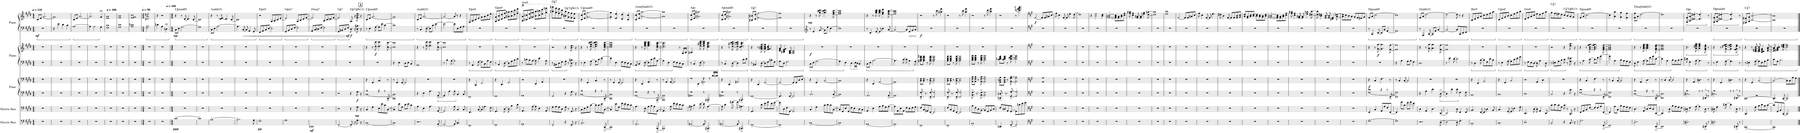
**kern	**dynam	**kern	**dynam	**kern	**kern	**dynam	**kern	**kern	**dynam	**kern	**kern	**dynam	**harte
*part5	*part5	*part4	*part4	*part3	*part3	*part3	*part2	*part2	*part2	*part1	*part1	*part1	*part1
*staff8	*staff8	*staff7	*staff7	*staff6	*staff5	*staff5/6	*staff4	*staff3	*staff3/4	*staff2	*staff1	*staff1/2	*
*I"Electric Bass	*	*I"Electric Bass	*	*I"Piano	*	*	*I"Piano	*	*	*I"Piano	*	*	*
*I'El. B.	*	*I'El. B.	*	*I'Pno.	*	*	*I'Pno.	*	*	*I'Pno.	*	*	*
*clefF4	*	*clefF4	*	*clefFv4	*clefF4	*	*clefF4	*clefG2	*	*clefF4	*clefG2	*	*
*Trd7c12	*	*Trd7c12	*	*	*	*	*	*	*	*	*	*	*
*k[f#c#g#d#]	*	*k[f#c#g#d#]	*	*k[f#c#g#d#]	*k[f#c#g#d#]	*	*k[f#c#g#d#]	*k[f#c#g#d#]	*	*k[f#c#g#d#]	*k[f#c#g#d#]	*	*
*M4/4	*	*M4/4	*	*M4/4	*M4/4	*	*M4/4	*M4/4	*	*M4/4	*M4/4	*	*
*MM110	*	*MM110	*	*MM110	*MM110	*	*MM110	*MM110	*	*MM110	*MM110	*	*
=1	=1	=1	=1	=1	=1	=1	=1	=1	=1	=1	=1	=1	=1
!	!	!	!	!	!	!	!	!	!	!	!	!LO:DY:b=2	!
1r	.	1r	.	1r	1r	.	1r	1r	.	1r	8c#/L	mf	.
.	.	.	.	.	.	.	.	.	.	.	8e/J	.	.
.	.	.	.	.	.	.	.	.	.	.	[2.g#/	.	.
=2	=2	=2	=2	=2	=2	=2	=2	=2	=2	=2	=2	=2	=2
1r	.	1r	.	1r	1r	.	1r	1r	.	4r	1g#]	.	.
.	.	.	.	.	.	.	.	.	.	4e\	.	.	.
.	.	.	.	.	.	.	.	.	.	4d#\	.	.	.
.	.	.	.	.	.	.	.	.	.	4c#\	.	.	.
=3	=3	=3	=3	=3	=3	=3	=3	=3	=3	=3	=3	=3	=3
1r	.	1r	.	1r	1r	.	1r	1r	.	[1A	8c#/L	.	.
.	.	.	.	.	.	.	.	.	.	.	8e/J	.	.
.	.	.	.	.	.	.	.	.	.	.	[2.a/	.	.
=4	=4	=4	=4	=4	=4	=4	=4	=4	=4	=4	=4	=4	=4
1r	.	1r	.	1r	1r	.	1r	1r	.	4A\]	2.a/]	.	.
.	.	.	.	.	.	.	.	.	.	2A\	.	.	.
.	.	.	.	.	.	.	.	.	.	4G#\	4g#;</	.	.
=5	=5	=5	=5	=5	=5	=5	=5	=5	=5	=5	=5	=5	=5
*	*	*	*	*	*	*	*	*	*	*	*MM100	*	*
1r	.	1r	.	1r	1r	.	1r	1r	.	1F# 1c#	1e 1a	.	.
=6	=6	=6	=6	=6	=6	=6	=6	=6	=6	=6	=6	=6	=6
1r	.	1r	.	1r	1r	.	1r	1r	.	1G# 1d#	1f# 1b	.	.
=7	=7	=7	=7	=7	=7	=7	=7	=7	=7	=7	=7	=7	=7
1r	.	1r	.	1r	1r	.	1r	1r	.	1A 1dn	1f# 1g# 1cc#	.	.
=8	=8	=8	=8	=8	=8	=8	=8	=8	=8	=8	=8	=8	=8
*M3/4	*	*M3/4	*	*M3/4	*M3/4	*	*M3/4	*M3/4	*	*M3/4	*M3/4	*	*
*	*	*	*	*	*	*	*	*	*	*	*MM90	*	*
2.r	.	2.r	.	2.r	2.r	.	2.r	2.r	.	2.F#\ 2.B\	2.dn/ 2.a/ 2.ddn/	.	.
=9	=9	=9	=9	=9	=9	=9	=9	=9	=9	=9	=9	=9	=9
2.r	.	2.r	.	2.r	2.r	.	2.r	2.r	.	4dn\	4r	.	.
.	.	.	.	.	.	.	.	.	.	4A\	2r	.	.
.	.	.	.	.	.	.	.	.	.	4Dn;<\	.	.	.
=10	=10	=10	=10	=10	=10	=10	=10	=10	=10	=10	=10	=10	=10
*M4/4	*	*M4/4	*	*M4/4	*M4/4	*	*M4/4	*M4/4	*	*M4/4	*M4/4	*	*
*	*	*	*	*	*	*	*	*	*	*	*MM160	*	*
!	!LO:DY:b	!	!	!	!	!	!	!	!	!	!	!LO:DY:b=2	!LO:H:kt=m
[1c#~	ppp	1r	.	1r	1r	.	1r	1r	.	8C#\L	4r	mp	C#:min(9)
.	.	.	.	.	.	.	.	.	.	8E\J	.	.	.
.	.	.	.	.	.	.	.	.	.	[2.G#\	8r	.	.
.	.	.	.	.	.	.	.	.	.	.	[8d#/	.	.
.	.	.	.	.	.	.	.	.	.	.	4.d#/]	.	.
.	.	.	.	.	.	.	.	.	.	.	[8c#/	.	.
=11	=11	=11	=11	=11	=11	=11	=11	=11	=11	=11	=11	=11	=11
1c#~]	.	1r	.	1r	1r	.	1r	1r	.	1G#]	1c#]	.	.
=12	=12	=12	=12	=12	=12	=12	=12	=12	=12	=12	=12	=12	=12
[1A~	.	1r	.	1r	1r	.	1r	1r	.	8C#\L	4r	.	A:maj(b5)
.	.	.	.	.	.	.	.	.	.	8E\J	.	.	.
.	.	.	.	.	.	.	.	.	.	[2.A\	8r	.	.
.	.	.	.	.	.	.	.	.	.	.	[8d#/ 8e/	.	.
.	.	.	.	.	.	.	.	.	.	.	4.d#/]	.	.
.	.	.	.	.	.	.	.	.	.	.	[8c#/	.	.
=13	=13	=13	=13	=13	=13	=13	=13	=13	=13	=13	=13	=13	=13
2..A~\]	.	1r	.	1r	1r	.	1r	1r	.	4.A\]	1c#]	.	.
.	.	.	.	.	.	.	.	.	.	[8C#/	.	.	.
.	.	.	.	.	.	.	.	.	.	8C#/]	.	.	.
.	.	.	.	.	.	.	.	.	.	4AA/	.	.	.
8G#~\	.	.	.	.	.	.	.	.	.	8GG#/	.	.	.
=14	=14	=14	=14	=14	=14	=14	=14	=14	=14	=14	=14	=14	=14
!	!LO:DY:b	!	!	!	!	!	!	!	!	!	!	!	!LO:H:kt=m9
1F#~	pp	1r	.	1r	1r	.	1r	1r	.	8FF#/L	2r	.	F#:min9
.	.	.	.	.	.	.	.	.	.	8AA/	.	.	.
.	.	.	.	.	.	.	.	.	.	8C#/	.	.	.
.	.	.	.	.	.	.	.	.	.	[8E/J	.	.	.
.	.	.	.	.	.	.	.	.	.	2E\]	8G#/L	.	.
.	.	.	.	.	.	.	.	.	.	.	8A/	.	.
.	.	.	.	.	.	.	.	.	.	.	8c#/	.	.
.	.	.	.	.	.	.	.	.	.	.	[8e/J	.	.
=15	=15	=15	=15	=15	=15	=15	=15	=15	=15	=15	=15	=15	=15
!	!	!	!	!	!	!	!	!	!	!	!	!	!LO:H:kt=m7
1G#~	.	1r	.	1r	1r	.	1r	1r	.	8GG#/L	2e/]	.	G#:min7
.	.	.	.	.	.	.	.	.	.	8BB/	.	.	.
.	.	.	.	.	.	.	.	.	.	8D#/	.	.	.
.	.	.	.	.	.	.	.	.	.	[8F#/J	.	.	.
.	.	.	.	.	.	.	.	.	.	2F#\]	8G#/L	.	.
.	.	.	.	.	.	.	.	.	.	.	8B/	.	.
.	.	.	.	.	.	.	.	.	.	.	8d#/	.	.
.	.	.	.	.	.	.	.	.	.	.	[8f#/J	.	.
=16	=16	=16	=16	=16	=16	=16	=16	=16	=16	=16	=16	=16	=16
!	!LO:DY:b	!	!	!	!	!	!	!	!	!	!	!	!LO:H:kt=maj7
1DDn~	mf	1r	.	1r	1r	.	1r	1r	.	8AA/L	2f#/]	.	D:maj7
.	.	.	.	.	.	.	.	.	.	8C#/	.	.	.
.	.	.	.	.	.	.	.	.	.	8Dn/	.	.	.
.	.	.	.	.	.	.	.	.	.	[8F#/J	.	.	.
.	.	.	.	.	.	.	.	.	.	2F#\]	8A/L	.	.
.	.	.	.	.	.	.	.	.	.	.	8c#/	.	.
.	.	.	.	.	.	.	.	.	.	.	8dn/	.	.
.	.	.	.	.	.	.	.	.	.	.	[8f#/J	.	.
=17	=17	=17	=17	=17	=17	=17	=17	=17	=17	=17	=17	=17	=17
!	!	!	!	!	!	!	!	!	!	!	!	!	!LO:H:kt=7
[2GG#~/	.	2r	.	2r	1r	.	1r	1r	.	8GG#/L	2f#/]	.	G#:7
.	.	.	.	.	.	.	.	.	.	8BB#X/	.	.	.
.	.	.	.	.	.	.	.	.	.	8D#/	.	.	.
!	!	!	!	!	!	!	!	!	!	!	!	!LO:DY:b=2	!
.	.	.	.	.	.	.	.	.	.	8F#/J	.	mf	.
!	!	!	!	!	!	!	!	!	!	!	!	!LO:DY:b=2	!LO:H:kt=7
8.GG#~/]	.	4r	.	4r	.	.	.	.	.	8.D#\	8.G#/	f	G#:7(#9,b13)
16r	.	.	.	.	.	.	.	.	.	16r	16r	.	.
!	!	!	!LO:DY:b	!	!	!LO:DY:b=2	!	!	!	!	!	!	!
8.G#~\	.	8.G#\	mp	8.GG#\	.	f	.	.	.	8.D#\ 8.B#X\	8.f#\ 8.b\ 8.ee\	.	.
16r	.	16r	.	16r	.	.	.	.	.	16r	16r	.	.
!!LO:REH:place=s1:a:B:cj:fs=14:t=A
=18	=18	=18	=18	=18	=18	=18	=18	=18	=18	=18	=18	=18	=18
*	*	*	*	*^	*	*	*	*	*	*	*	*	*
!	!	!	!	!	!	!	!	!	!	!	!	!	!	!LO:H:kt=m
[1C#~	.	4C#/	.	2r	[1CC#	4r	.	1r	4r	.	8r	8c#/L	.	C#:min(9)
.	.	.	.	.	.	.	.	.	.	.	4E\	8e/J	.	.
.	.	4G#\	.	.	.	4GG#/	.	.	8r	.	.	[2.g#/	.	.
!	!	!	!	!	!	!	!	!	!	!LO:DY:b	!	!	!	!
.	.	.	.	.	.	.	.	.	[8dd#\ [8ddd#\	f	[8G#\	.	.	.
.	.	8E\L	.	4r	.	4.C#/	.	.	4.dd#\] 4.ddd#\]	.	8G#\L]	.	.	.
.	.	8e\	.	.	.	.	.	.	.	.	8e\J	.	.	.
.	.	8c#\	.	8r	.	.	.	.	.	.	[4c#\	.	.	.
.	.	[8C#\J	.	[8CCC#^</	.	8r	.	.	[8cc#\ [8ccc#\	.	.	.	.	.
=19	=19	=19	=19	=19	=19	=19	=19	=19	=19	=19	=19	=19	=19	=19
1C#~]	.	4C#/]	.	1CCC#]	1CC#]	8r	.	4r	1cc#] 1ccc#]	.	1c#]	1g#]	.	.
.	.	.	.	.	.	4GG#/	.	.	.	.	.	.	.	.
.	.	8e\L	.	.	.	.	.	4E\	.	.	.	.	.	.
.	.	8G#\J	.	.	.	[8GG#/	.	.	.	.	.	.	.	.
.	.	8d#\L	.	.	.	2GG#/]	.	8D#\L	.	.	.	.	.	.
.	.	8e\J	.	.	.	.	.	8E\J	.	.	.	.	.	.
.	.	4c#\	.	.	.	.	.	4C#/	.	.	.	.	.	.
*	*	*	*	*v	*v	*	*	*	*	*	*	*	*	*
=20	=20	=20	=20	=20	=20	=20	=20	=20	=20	=20	=20	=20	=20
2..r	.	4A\	.	4r	1r	.	1AA	4r	.	8r	8c#/L	.	A:maj(b5)
.	.	.	.	.	.	.	.	.	.	4C#/	8e/J	.	.
.	.	4E\	.	4EE\	.	.	.	8r	.	.	[2.a/	.	.
.	.	.	.	.	.	.	.	[8ee\ [8ddd#\	.	[8E\	.	.	.
.	.	4.A\	.	4.AA\	.	.	.	4.ee\] 4.ddd#\]	.	8E\L]	.	.	.
.	.	.	.	.	.	.	.	.	.	8c#\J	.	.	.
.	.	.	.	.	.	.	.	.	.	[4e\	.	.	.
[8AA~/	.	[8AA/	.	[8AAA^/	.	.	.	[8cc#\ [8ccc#\	.	.	.	.	.
=21	=21	=21	=21	=21	=21	=21	=21	=21	=21	=21	=21	=21	=21
2AA~/_	.	2AA/]	.	4AAA/]	1r	.	8r	1cc#] 1ccc#]	.	2e\_	2a/_	.	.
.	.	.	.	.	.	.	4B\	.	.	.	.	.	.
.	.	.	.	4AA\	.	.	.	.	.	.	.	.	.
.	.	.	.	.	.	.	[8A\	.	.	.	.	.	.
8AA~/]	.	8A\	.	8AA\	.	.	2A\]	.	.	8e\L]	8a/]	.	.
4.C#~/	.	4C#/	.	4CC#/	.	.	.	.	.	8E\	8r	.	.
.	.	.	.	.	.	.	.	.	.	8G#\	4r	.	.
.	.	8C#/	.	8CC#/	.	.	.	.	.	8A\J	.	.	.
=22	=22	=22	=22	=22	=22	=22	=22	=22	=22	=22	=22	=22	=22
!	!	!	!	!	!	!	!	!	!	!	!	!	!LO:H:kt=m9
1FF#~	.	4.FF#/	.	1FFF#	4r	.	8r	1r	.	1r	8F#/L	.	F#:min9
.	.	.	.	.	.	.	4AA/	.	.	.	8A/	.	.
.	.	.	.	.	4CC#/	.	.	.	.	.	8c#/	.	.
.	.	[8C#/	.	.	.	.	[8F#\	.	.	.	8e/J	.	.
.	.	8C#/]	.	.	2FF#/	.	8F#\L]	.	.	.	8g#\L	.	.
.	.	4A\	.	.	.	.	8C#\	.	.	.	8a\	.	.
.	.	.	.	.	.	.	8A\	.	.	.	8cc#\	.	.
.	.	8F#\	.	.	.	.	8F#\J	.	.	.	8ee\J	.	.
=23	=23	=23	=23	=23	=23	=23	=23	=23	=23	=23	=23	=23	=23
!	!	!	!	!	!	!	!	!	!	!	!	!	!LO:H:kt=m9
1GG#~	.	4.GG#/	.	1GGG#	4r	.	8r	1r	.	1r	8G#/ 8g#/L	.	G#:min9
.	.	.	.	.	.	.	4BB/	.	.	.	8B/ 8b/	.	.
.	.	.	.	.	4DD#/	.	.	.	.	.	8d#/ 8dd#/	.	.
.	.	[8D#\	.	.	.	.	[8D#\	.	.	.	8f#/ 8ff#/J	.	.
.	.	8D#\]	.	.	2GG#/	.	8D#\L]	.	.	.	8a#X\ 8aa#X\L	.	.
.	.	4B\	.	.	.	.	8G#\	.	.	.	8b\ 8bb\	.	.
.	.	.	.	.	.	.	8B\	.	.	.	8dd#\ 8ddd#\	.	.
.	.	8d#\	.	.	.	.	8d#\J	.	.	.	8ff#\ 8fff#\J	.	.
=24	=24	=24	=24	=24	=24	=24	=24	=24	=24	=24	=24	=24	=24
*	*	*	*	*	*	*	*	*	*	*	*8va	*	*
!	!	!	!	!	!	!	!	!	!	!	!	!	!LO:H:kt=m9
1AA~	.	4.AA/	.	1AAA	2r	.	8r	1r	.	1r	8a/ 8aa/L	.	A:min9
.	.	.	.	.	.	.	8cn\L	.	.	.	8ccn/ 8cccn/	.	.
.	.	.	.	.	.	.	8B\	.	.	.	8ee/ 8eee/	.	.
.	.	[8A\	.	.	.	.	[8A\J	.	.	.	8ggn/ 8gggn/J	.	.
.	.	8A\]	.	.	4EE/	.	8A\]	.	.	.	8bb\ 8bbb\L	.	.
.	.	4E\	.	.	.	.	4e\	.	.	.	8ccc\ 8ccccn\	.	.
.	.	.	.	.	4AA/	.	.	.	.	.	8eee\ 8eeee\	.	.
.	.	8AA/	.	.	.	.	8A\	.	.	.	8ggg\ 8ggggn\J	.	.
=25	=25	=25	=25	=25	=25	=25	=25	=25	=25	=25	=25	=25	=25
!	!	!	!	!	!	!	!	!	!	!	!	!	!LO:H:kt=7
2GG#~/	.	8G#\L	.	2GGG#/	1r	.	8r	2r	.	1r	8bbb#X\ 8bbbb#X\L	.	G#:7
*	*	*	*	*	*	*	*	*	*	*	*X8va	*	*
.	.	8A\	.	.	.	.	8BB#X\L	.	.	.	8gg#\ 8ggg#\	.	.
.	.	8G#\	.	.	.	.	8D#\	.	.	.	8ff#\ 8fff#\	.	.
.	.	8D#\J	.	.	.	.	8F#\J	.	.	.	8dd#\ 8ddd#\J	.	.
!	!	!	!	!	!	!	!	!	!	!	!	!	!LO:H:kt=7
4r	.	8G#\	.	4r	.	.	8G#\	4r	.	.	8b#X\ 8bb#\L	.	G#:7(#9,b13)
.	.	8r	.	.	.	.	8r	.	.	.	8g#\ 8gg#\	.	.
8.GG#~/	.	8.GG#/	.	8.GG#\	.	.	8.D#\ 8.B#X\	8.b\ 8.ee\	.	.	8f#\ 8ff#\	.	.
.	.	.	.	.	.	.	.	.	.	.	8e\ 8ee\J	.	.
16r	.	16r	.	16r	.	.	16r	16r	.	.	.	.	.
=26	=26	=26	=26	=26	=26	=26	=26	=26	=26	=26	=26	=26	=26
*	*	*	*	*^	*	*	*	*	*	*	*	*	*
!	!	!	!	!	!	!	!	!	!	!	!	!	!	!LO:H:kt=m
2..C#~/	.	8C#\L	.	2r	[1CC#	4r	.	8r	4r	.	1r	8c#/ 8cc#/L	.	C#:min(9)
.	.	8E\	.	.	.	.	.	4E\	.	.	.	8e/ 8ee/J	.	.
.	.	8G#\	.	.	.	4GG#/	.	.	8r	.	.	[2.g#\ [2.gg#\	.	.
.	.	[8c#\J	.	.	.	.	.	[8G#\	[8dd#\ [8gg#\ [8ccc#\ [8ddd#\	.	.	.	.	.
.	.	8c#\L]	.	4r	.	4.C#/	.	8G#\L]	4.dd#\] 4.gg#\] 4.ccc#\] 4.ddd#\]	.	.	.	.	.
.	.	8c#\	.	.	.	.	.	8c#\J	.	.	.	.	.	.
.	.	8e\	.	8r	.	.	.	[4e\	.	.	.	.	.	.
[8CC#~^/	.	[8C#\J	.	[8CCC#^</	.	8r	.	.	[8cc#\ [8ee\ [8gg#\ [8ccc#\	.	.	.	.	.
=27	=27	=27	=27	=27	=27	=27	=27	=27	=27	=27	=27	=27	=27	=27
1CC#~]	.	4C#/]	.	1CCC#]	1CC#]	8r	.	4e\]	1cc#] 1ee] 1gg#] 1ccc#]	.	1r	4g#\] 4gg#\]	.	.
.	.	.	.	.	.	4GG#/	.	.	.	.	.	.	.	.
.	.	8e\L	.	.	.	.	.	4E\	.	.	.	4e/ 4ee/	.	.
.	.	8G#\J	.	.	.	[8GG#/	.	.	.	.	.	.	.	.
.	.	8f#\L	.	.	.	2GG#/]	.	8F#\L	.	.	.	4d#/ 4dd#/	.	.
.	.	8e\	.	.	.	.	.	8E\	.	.	.	.	.	.
.	.	8d#\	.	.	.	.	.	8D#\	.	.	.	4c#/ 4cc#/	.	.
.	.	8c#\J	.	.	.	.	.	8C#\J	.	.	.	.	.	.
=28	=28	=28	=28	=28	=28	=28	=28	=28	=28	=28	=28	=28	=28	=28
!	!	!	!	!	!	!	!	!	!	!	!	!	!	!LO:H:kt=maj9
2..AA~/	.	4.A\	.	2r	[1AAA	4r	.	8AA/	4r	.	1r	8c#/ 8cc#/L	.	A:maj9(b5)
.	.	.	.	.	.	.	.	4C#/	.	.	.	8e/ 8ee/J	.	.
.	.	.	.	.	.	4EE/	.	.	8r	.	.	[2.a\ [2.aa\	.	.
.	.	8E\	.	.	.	.	.	[8E\	[8ee\ [8gg#\ [8bb\ [8ddd#\	.	.	.	.	.
.	.	8A\L	.	4r	.	4.AA/	.	8E\L]	4.ee\] 4.gg#\] 4.bb\] 4.ddd#\]	.	.	.	.	.
.	.	8B\	.	.	.	.	.	8c#\	.	.	.	.	.	.
.	.	8A\	.	8r	.	.	.	8e\	.	.	.	.	.	.
[8AAA~^/	.	[8AA\J	.	[8AAAA^</	.	8r	.	[8A\J	[8cc#\ [8ee\ [8aa\ [8ccc#\	.	.	.	.	.
=29	=29	=29	=29	=29	=29	=29	=29	=29	=29	=29	=29	=29	=29	=29
1AAA~]	.	4.AA/]	.	1AAAA]	1AAA]	8r	.	4A\]	2.cc#\] 2.ee\] 2.aa\] 2.ccc#\]	.	1r	1a] 1aa]	.	.
.	.	.	.	.	.	4AA/	.	.	.	.	.	.	.	.
.	.	.	.	.	.	.	.	4E\	.	.	.	.	.	.
.	.	8A\	.	.	.	[8AA/	.	.	.	.	.	.	.	.
.	.	8f#\L	.	.	.	2AA/]	.	8F#\L	.	.	.	.	.	.
.	.	8e\	.	.	.	.	.	8E\	.	.	.	.	.	.
.	.	8d#\	.	.	.	.	.	8D#\	8r	.	.	.	.	.
.	.	8c#\J	.	.	.	.	.	8C#\J	16G#/LL	.	.	.	.	.
.	.	.	.	.	.	.	.	.	16A/JJ	.	.	.	.	.
=30	=30	=30	=30	=30	=30	=30	=30	=30	=30	=30	=30	=30	=30	=30
*	*	*	*	*	*	*^	*	*	*	*	*	*	*	*
[2AA#X~/	.	8A#X\	.	2r	1AAA#X	2r	4ryy	.	8r	4.A#X/	.	1r	8c#/ 8cc#/L	.	A#:dim
.	.	4c#\	.	.	.	.	.	.	4C#/	.	.	.	8e/ 8ee/J	.	.
.	.	.	.	.	.	.	4EE\	.	.	.	.	.	2.a#X\ 2.aa#X\	.	.
.	.	[8e\	.	.	.	.	.	.	[8E\	[8ee\ [8aa#X\ [8ccc#\ [8eee\	.	.	.	.	.
8AA#~/]	.	8e\]	.	8r	.	4r	2AA#X\	.	2E\]	8ee\] 8aa#\] 8ccc#\] 8eee\]	.	.	.	.	.
4.AAA#X~^/	.	[4.A#\	.	4.AAAA#X^</	.	.	.	.	.	4.cc#\ 4.ee\ 4.aa#\ 4.ccc#\	.	.	.	.	.
.	.	.	.	.	.	8r	.	.	.	.	.	.	.	.	.
.	.	.	.	.	.	16d#/LL	.	.	.	.	.	.	.	.	.
.	.	.	.	.	.	16dn/JJ	.	.	.	.	.	.	.	.	.
*	*	*	*	*	*	*v	*v	*	*	*	*	*	*	*	*
=31	=31	=31	=31	=31	=31	=31	=31	=31	=31	=31	=31	=31	=31	=31
!	!	!	!	!	!	!	!	!	!	!	!	!	!	!LO:H:kt=m
[2AA#X~/	.	8A#\]	.	2r	1AAA#X	4r	.	8r	4r	.	1r	8c#/ 8cc#/L	.	A#:min(4)
.	.	4d#\	.	.	.	.	.	4C#/	.	.	.	8d#/ 8dd#/J	.	.
.	.	.	.	.	.	4DD#/	.	.	8r	.	.	2.a#X\ 2.aa#X\	.	.
.	.	[8a#X\	.	.	.	.	.	[8D#\	[8dd#\ [8aa#X\ [8ccc#\ [8ddd#\	.	.	.	.	.
8AA#~/]	.	8a#\]	.	8r	.	2AA#X/	.	4D#\]	8dd#\] 8aa#\] 8ccc#\] 8ddd#\]	.	.	.	.	.
4.AAA#X~^/	.	4.A#X\	.	4.AAAA#X^</	.	.	.	.	4.cc#\ 4.dd#\ 4.aa#\ 4.ccc#\	.	.	.	.	.
.	.	.	.	.	.	.	.	8c#\L	.	.	.	.	.	.
.	.	.	.	.	.	.	.	8d#\J	.	.	.	.	.	.
*	*	*	*	*v	*v	*	*	*	*	*	*	*	*	*
=32	=32	=32	=32	=32	=32	=32	=32	=32	=32	=32	=32	=32	=32
!	!	!	!	!	!	!	!	!	!	!	!	!	!LO:H:kt=7
[1GG#~	.	4.GG#/	.	[1GGG#	4r	.	8r	4r	.	1r	8B#X/ 8b#X/L	.	G#:7
.	.	.	.	.	.	.	4BB#X/	.	.	.	8d#/ 8dd#/J	.	.
.	.	.	.	.	4DD#/	.	.	8r	.	.	[2.f#\ [2.ff#\	.	.
.	.	8d#\	.	.	.	.	[8D#\	[8g#\ [8b#X\ [8dd#\ [8gg#\	.	.	.	.	.
.	.	8f#\L	.	.	[2GG#/	.	8D#\L]	8g#\] 8b#\] 8dd#\] 8gg#\]	.	.	.	.	.
.	.	8a\	.	.	.	.	8F#\	4.f#/ 4.g#/ 4.b#/ 4.dd#/	.	.	.	.	.
.	.	8f#\	.	.	.	.	8B#X\	.	.	.	.	.	.
.	.	[8g#\J	.	.	.	.	8F#\J	.	.	.	.	.	.
=33	=33	=33	=33	=33	=33	=33	=33	=33	=33	=33	=33	=33	=33
1GG#~]	.	8g#\L]	.	4.GGG#/]	2GG#/_	.	8G#\L	8d#/ 8f#/ 8a/	.	1r	1f#] 1ff#]	.	.
.	.	8D#\	.	.	.	.	8D#\J	4B#X/ 4d#/ 4f#/ 4g#/	.	.	.	.	.
.	.	8F#\	.	.	.	.	2.F#\	.	.	.	.	.	.
.	.	[8GG#\J	.	[8GGG#/	.	.	.	[8G#/ [8B#/ [8d#/	.	.	.	.	.
.	.	2GG#/]	.	2GGG#/]	8GG#/L]	.	.	2G#/] 2B#/] 2d#/]	.	.	.	.	.
.	.	.	.	.	8GG#/	.	.	.	.	.	.	.	.
.	.	.	.	.	8D#/	.	.	.	.	.	.	.	.
.	.	.	.	.	8E/J	.	.	.	.	.	.	.	.
=34	=34	=34	=34	=34	=34	=34	=34	=34	=34	=34	=34	=34	=34
*	*	*	*	*	*	*	*	*	*	*clefG2	*	*	*
!	!	!	!	!	!	!	!	!	!LO:DY:b	!	!	!LO:DY:b	!
[1C#~	.	4C#/	.	2..CC#/	4r	.	8C#\L	1r	f	8r	4r	mp	.
.	.	.	.	.	.	.	8E\J	.	.	4e/	.	.	.
.	.	4G#\	.	.	4GG#/	.	[2.G#\	.	.	.	8r	.	.
.	.	.	.	.	.	.	.	.	.	[8g#/	[8gg#\ [8ccc#\ [8ddd#\	.	.
.	.	8c#\L	.	.	[2C#/	.	.	.	.	8g#\L]	4.gg#\] 4.ccc#\] 4.ddd#\]	.	.
.	.	8d#\	.	.	.	.	.	.	.	8ee\J	.	.	.
.	.	8c#\	.	.	.	.	.	.	.	[4cc#\	.	.	.
.	.	[8C#\J	.	[8CC#^/	.	.	.	.	.	.	[8ee\ [8gg#\ [8ccc#\	.	.
=35	=35	=35	=35	=35	=35	=35	=35	=35	=35	=35	=35	=35	=35
1C#~]	.	8C#/L]	.	1CC#]	1C#]	.	4G#\]	1r	.	1cc#]	1ee] 1gg#] 1ccc#]	.	.
.	.	8GG#/	.	.	.	.	.	.	.	.	.	.	.
.	.	8E/	.	.	.	.	4E\	.	.	.	.	.	.
.	.	8GG#/J	.	.	.	.	.	.	.	.	.	.	.
.	.	8F#\L	.	.	.	.	6D#\	.	.	.	.	.	.
.	.	8E\	.	.	.	.	.	.	.	.	.	.	.
.	.	.	.	.	.	.	24E\LL	.	.	.	.	.	.
.	.	.	.	.	.	.	24D#\JJ	.	.	.	.	.	.
.	.	8D#\	.	.	.	.	4C#/	.	.	.	.	.	.
.	.	8C#\J	.	.	.	.	.	.	.	.	.	.	.
=36	=36	=36	=36	=36	=36	=36	=36	=36	=36	=36	=36	=36	=36
[1AA~	.	4AA/	.	2..AAA/	4r	.	8C#\L	1r	.	8r	4r	.	.
.	.	.	.	.	.	.	8E\J	.	.	4c#/	.	.	.
.	.	4E\	.	.	4EE/	.	[2.A\	.	.	.	8r	.	.
.	.	.	.	.	.	.	.	.	.	[8e/	[8gg#\ [8bb\ [8ddd#\	.	.
.	.	8A\L	.	.	[2AA/	.	.	.	.	8e/]	8gg#\] 8bb\] 8ddd#\]	.	.
.	.	8B\	.	.	.	.	.	.	.	4cc#\	4ee\ 4gg#\ 4eee\	.	.
.	.	8G#\	.	.	.	.	.	.	.	.	.	.	.
.	.	[8A\J	.	[8AAA^/	.	.	.	.	.	[8a/	[8ee\ [8aa\ [8ccc#\	.	.
=37	=37	=37	=37	=37	=37	=37	=37	=37	=37	=37	=37	=37	=37
1AA~]	.	8A\L]	.	1AAA]	1AA]	.	4.A\]	1r	.	2a/_	1ee] 1aa] 1ccc#]	.	.
.	.	8AA\	.	.	.	.	.	.	.	.	.	.	.
.	.	8E\	.	.	.	.	.	.	.	.	.	.	.
.	.	8AA\J	.	.	.	.	[8c#\	.	.	.	.	.	.
.	.	8F#\L	.	.	.	.	8c#\]	.	.	8a/L]	.	.	.
.	.	8E\	.	.	.	.	4A\	.	.	8e/	.	.	.
.	.	8F#\	.	.	.	.	.	.	.	8g#/	.	.	.
.	.	8G#\J	.	.	.	.	8G#\	.	.	8a/J	.	.	.
=38	=38	=38	=38	=38	=38	=38	=38	=38	=38	=38	=38	=38	=38
!	!	!	!	!	!	!	!	!	!	!	!	!LO:DY:b=2	!
1FF#~	.	8F#/L	.	8.FFF#/^ 8.FF#/^	8C#\ 8F#\L	.	8A#X\ 8c#\ 8f#\ 8a#X\L	1r	.	1r	2r	f	.
.	.	8C#/	.	.	8C#\ 8F#\J	.	8A#\ 8c#\ 8f#\ 8a#\J	.	.	.	.	.	.
.	.	.	.	8.r	.	.	.	.	.	.	.	.	.
.	.	8AA#X/	.	.	8r	.	8r	.	.	.	.	.	.
.	.	[8FF#/J	.	[8FFF#/^ [8FF#/^	[8C#\ [8F#\	.	[8A#\ [8c#\ [8f#\ [8a#\	.	.	.	.	.	.
.	.	2FF#/]	.	2FFF#/] 2FF#/]	2C#\] 2F#\]	.	2A#\] 2c#\] 2f#\] 2a#\]	.	.	.	8r	.	.
.	.	.	.	.	.	.	.	.	.	.	8ccc#\	.	.
.	.	.	.	.	.	.	.	.	.	.	4aa#X\ 4fff#\	.	.
=39	=39	=39	=39	=39	=39	=39	=39	=39	=39	=39	=39	=39	=39
1FF#~	.	8F#/L	.	8.FFF#/^ 8.FF#/^	8C#\ 8F#\L	.	8A\ 8c#\ 8e\ 8a\L	1r	.	1r	2r	.	.
.	.	8C#/	.	.	8C#\ 8F#\J	.	8A\ 8c#\ 8e\ 8a\J	.	.	.	.	.	.
.	.	.	.	8.r	.	.	.	.	.	.	.	.	.
.	.	8AA/	.	.	8r	.	8r	.	.	.	.	.	.
.	.	[8FF#/J	.	[8FFF#/^ [8FF#/^	[8C#\ [8F#\	.	[8A\ [8c#\ [8e\ [8a\	.	.	.	.	.	.
.	.	2FF#/]	.	2FFF#/] 2FF#/]	2C#\] 2F#\]	.	2A\] 2c#\] 2e\] 2a\]	.	.	.	8r	.	.
.	.	.	.	.	.	.	.	.	.	.	8ccc#\	.	.
.	.	.	.	.	.	.	.	.	.	.	4aa\ 4fff#\	.	.
=40	=40	=40	=40	=40	=40	=40	=40	=40	=40	=40	=40	=40	=40
1BB~	.	8B\L	.	8.BBB\^ 8.FF#\^	8BB\ 8F#\ 8B\L	.	8B\ 8d#\ 8f#\ 8b\L	1r	.	1r	2r	.	.
.	.	8F#\	.	.	8BB\ 8F#\ 8B\J	.	8B\ 8d#\ 8f#\ 8b\J	.	.	.	.	.	.
.	.	.	.	8.r	.	.	.	.	.	.	.	.	.
.	.	8D#\	.	.	8r	.	8r	.	.	.	.	.	.
.	.	[8BB\J	.	[8BBB\^ [8FF#\^	[8BB\ [8F#\ [8B\	.	[8B\ [8d#\ [8f#\ [8b\	.	.	.	.	.	.
.	.	8BB/L]	.	2BBB\] 2FF#\]	2BB\] 2F#\] 2B\]	.	2B\] 2d#\] 2f#\] 2b\]	.	.	.	8r	.	.
.	.	8GG#/	.	.	.	.	.	.	.	.	8ddd#\	.	.
.	.	8BB/	.	.	.	.	.	.	.	.	4bb\ 4fff#\	.	.
.	.	8D#/J	.	.	.	.	.	.	.	.	.	.	.
=41	=41	=41	=41	=41	=41	=41	=41	=41	=41	=41	=41	=41	=41
4.DDn~/	.	8F#/L	.	8.DDDn/^ 8.DDn/^	8AA\ 8Dn\ 8A\L	.	8c#\ 8dn\ 8f#\ 8a\L	1r	.	1r	2r	.	.
.	.	8Dn/	.	.	8AA\ 8D\ 8A\J	.	8c#\ 8d\ 8f#\ 8a\J	.	.	.	.	.	.
.	.	.	.	8.r	.	.	.	.	.	.	.	.	.
.	.	8AA/	.	.	8r	.	8r	.	.	.	.	.	.
[8GG#~/	.	[8GG#/J	.	[8GGG#/^ [8GG#/^	[8BB\ [8G#\ [8B\	.	[8d\ [8f#\ [8g#\ [8b\	.	.	.	.	.	.
2GG#~/]	.	8GG#\L]	.	2GGG#/] 2GG#/]	2BB\] 2G#\] 2B\]	.	2d\] 2f#\] 2g#\] 2b\]	.	.	.	8r	.	.
.	.	8dn\	.	.	.	.	.	.	.	.	4.dddn\: 4.fff#\: 4.ggg#\: 4.bbb\:	.	.
.	.	8f#\	.	.	.	.	.	.	.	.	.	.	.
.	.	8g#\J	.	.	.	.	.	.	.	.	.	.	.
=42	=42	=42	=42	=42	=42	=42	=42	=42	=42	=42	=42	=42	=42
*k[f#c#g#]	*	*k[f#c#g#]	*	*k[f#c#g#]	*k[f#c#g#]	*	*k[f#c#g#]	*k[f#c#g#]	*	*k[f#c#g#]	*k[f#c#g#]	*	*
*	*	*	*	*	*^	*	*	*	*	*	*	*	*
!	!	!	!	!	!	!	!	!	!	!	!	!	!LO:DY:b	!
1r	.	1r	.	1r	1r	1r	.	1r	1r	.	1r	[2f#/	f	.
.	.	.	.	.	.	.	.	.	.	.	.	8f#/L]	.	.
.	.	.	.	.	.	.	.	.	.	.	.	8f#/	.	.
.	.	.	.	.	.	.	.	.	.	.	.	8a#X/	.	.
.	.	.	.	.	.	.	.	.	.	.	.	8cc#/J	.	.
*	*	*	*	*	*v	*v	*	*	*	*	*	*	*	*
=43	=43	=43	=43	=43	=43	=43	=43	=43	=43	=43	=43	=43	=43
1r	.	1r	.	1r	1r	.	1r	1r	.	1r	8ff#\	.	.
.	.	.	.	.	.	.	.	.	.	.	4cc#\	.	.
.	.	.	.	.	.	.	.	.	.	.	[8f#/	.	.
.	.	.	.	.	.	.	.	.	.	.	8f#/]	.	.
.	.	.	.	.	.	.	.	.	.	.	4ee\	.	.
.	.	.	.	.	.	.	.	.	.	.	[8dd\	.	.
=44	=44	=44	=44	=44	=44	=44	=44	=44	=44	=44	=44	=44	=44
1r	.	1r	.	1r	1r	.	1r	1r	.	1r	1dd]	.	.
=45	=45	=45	=45	=45	=45	=45	=45	=45	=45	=45	=45	=45	=45
1r	.	1r	.	1r	1r	.	1r	1r	.	1r	4r	.	.
.	.	.	.	.	.	.	.	.	.	.	2b\ 2ee\	.	.
.	.	.	.	.	.	.	.	.	.	.	4b\ 4dd\	.	.
=46	=46	=46	=46	=46	=46	=46	=46	=46	=46	=46	=46	=46	=46
1r	.	1r	.	1r	1r	.	1r	1r	.	1r	[2f#/ [2a#X/ [2cc#/	.	.
.	.	.	.	.	.	.	.	.	.	.	8f#\] 8a#\] 8cc#\]L	.	.
.	.	.	.	.	.	.	.	.	.	.	8f#\ 8a#\	.	.
.	.	.	.	.	.	.	.	.	.	.	8a#\ 8cc#\	.	.
.	.	.	.	.	.	.	.	.	.	.	8cc#\ 8ff#\J	.	.
=47	=47	=47	=47	=47	=47	=47	=47	=47	=47	=47	=47	=47	=47
1r	.	1r	.	1r	1r	.	1r	1r	.	1r	8ff#\ 8aa#X\	.	.
.	.	.	.	.	.	.	.	.	.	.	4cc#\ 4ff#\	.	.
.	.	.	.	.	.	.	.	.	.	.	[8f#/ [8a#X/	.	.
.	.	.	.	.	.	.	.	.	.	.	8f#/] 8a#/]	.	.
.	.	.	.	.	.	.	.	.	.	.	4ee\ 4gg#\	.	.
.	.	.	.	.	.	.	.	.	.	.	[8dd\ [8aan\	.	.
=48	=48	=48	=48	=48	=48	=48	=48	=48	=48	=48	=48	=48	=48
1r	.	1r	.	1r	1r	.	1r	1r	.	1r	1dd] 1aa]	.	.
=49	=49	=49	=49	=49	=49	=49	=49	=49	=49	=49	=49	=49	=49
1r	.	1r	.	1r	1r	.	1r	1r	.	1r	1ee 1bb	.	.
=50	=50	=50	=50	=50	=50	=50	=50	=50	=50	=50	=50	=50	=50
1r	.	1r	.	1r	1r	.	1r	1r	.	1r	[2f#/	.	.
.	.	.	.	.	.	.	.	.	.	.	8f#/L]	.	.
.	.	.	.	.	.	.	.	.	.	.	8f#/	.	.
.	.	.	.	.	.	.	.	.	.	.	8a#X/	.	.
.	.	.	.	.	.	.	.	.	.	.	8cc#/J	.	.
=51	=51	=51	=51	=51	=51	=51	=51	=51	=51	=51	=51	=51	=51
1r	.	1r	.	1r	1r	.	1r	1r	.	1r	8ff#\	.	.
.	.	.	.	.	.	.	.	.	.	.	4cc#\	.	.
.	.	.	.	.	.	.	.	.	.	.	[8f#/	.	.
.	.	.	.	.	.	.	.	.	.	.	8f#/]	.	.
.	.	.	.	.	.	.	.	.	.	.	4.ee\	.	.
=52	=52	=52	=52	=52	=52	=52	=52	=52	=52	=52	=52	=52	=52
1r	.	1r	.	1r	1r	.	1r	1r	.	1r	8dd#X\	.	.
.	.	.	.	.	.	.	.	.	.	.	4b\	.	.
.	.	.	.	.	.	.	.	.	.	.	[8f#/	.	.
.	.	.	.	.	.	.	.	.	.	.	8f#/L]	.	.
.	.	.	.	.	.	.	.	.	.	.	8f#/	.	.
.	.	.	.	.	.	.	.	.	.	.	8f#/ 8b/	.	.
.	.	.	.	.	.	.	.	.	.	.	8g#/ 8cc#/J	.	.
=53	=53	=53	=53	=53	=53	=53	=53	=53	=53	=53	=53	=53	=53
1r	.	1r	.	1r	1r	.	1r	1r	.	1r	8a/ 8dd/L	.	.
.	.	.	.	.	.	.	.	.	.	.	8f#/ 8a/	.	.
.	.	.	.	.	.	.	.	.	.	.	8a/ 8cc#/	.	.
.	.	.	.	.	.	.	.	.	.	.	[8b/ [8dd/J	.	.
.	.	.	.	.	.	.	.	.	.	.	8b\] 8dd\]L	.	.
.	.	.	.	.	.	.	.	.	.	.	8a\ 8cc#\	.	.
.	.	.	.	.	.	.	.	.	.	.	8g#\ 8b\	.	.
.	.	.	.	.	.	.	.	.	.	.	8b\ 8dd\J	.	.
=54	=54	=54	=54	=54	=54	=54	=54	=54	=54	=54	=54	=54	=54
1r	.	1r	.	1r	1r	.	1r	1r	.	1r	[2f#/ [2a#X/ [2cc#/	.	.
.	.	.	.	.	.	.	.	.	.	.	8f#\] 8a#\] 8cc#\]L	.	.
.	.	.	.	.	.	.	.	.	.	.	8f#\ 8a#\	.	.
.	.	.	.	.	.	.	.	.	.	.	8a#\ 8cc#\	.	.
.	.	.	.	.	.	.	.	.	.	.	8cc#\ 8ff#\J	.	.
=55	=55	=55	=55	=55	=55	=55	=55	=55	=55	=55	=55	=55	=55
1r	.	1r	.	1r	1r	.	1r	1r	.	1r	8ff#\ 8aa#X\	.	.
.	.	.	.	.	.	.	.	.	.	.	4cc#\ 4ff#\	.	.
.	.	.	.	.	.	.	.	.	.	.	[8f#/ [8a#X/	.	.
.	.	.	.	.	.	.	.	.	.	.	8f#/] 8a#/]	.	.
.	.	.	.	.	.	.	.	.	.	.	4ee\ 4aan\	.	.
.	.	.	.	.	.	.	.	.	.	.	[8dd#X\ [8bb\	.	.
=56	=56	=56	=56	=56	=56	=56	=56	=56	=56	=56	=56	=56	=56
1r	.	1r	.	1r	1r	.	1r	1r	.	1r	8dd#\] 8bb\]	.	.
.	.	.	.	.	.	.	.	.	.	.	4b\ 4dd#X\	.	.
.	.	.	.	.	.	.	.	.	.	.	[8f#/ [8b/	.	.
.	.	.	.	.	.	.	.	.	.	.	8f#/] 8b/]	.	.
.	.	.	.	.	.	.	.	.	.	.	4d#X/ 4f#/	.	.
.	.	.	.	.	.	.	.	.	.	.	[8a\ [8ddn\	.	.
=57	=57	=57	=57	=57	=57	=57	=57	=57	=57	=57	=57	=57	=57
1r	.	1r	.	1r	1r	.	1r	1r	.	1r	8a\] 8dd\]L	.	.
.	.	.	.	.	.	.	.	.	.	.	8cc#\	.	.
.	.	.	.	.	.	.	.	.	.	.	8b\	.	.
.	.	.	.	.	.	.	.	.	.	.	8a\J	.	.
.	.	.	.	.	.	.	.	.	.	.	8g#/L	.	.
.	.	.	.	.	.	.	.	.	.	.	8f#/	.	.
.	.	.	.	.	.	.	.	.	.	.	8e#X/	.	.
.	.	.	.	.	.	.	.	.	.	.	8g#/J	.	.
=58	=58	=58	=58	=58	=58	=58	=58	=58	=58	=58	=58	=58	=58
*	*	*	*	*^	*	*	*	*	*	*	*	*	*
!	!	!	!	!	!	!	!LO:DY:b	!	!	!	!	!	!	!LO:H:kt=m
[1F#~	.	4FF#/	.	2r	[1FF#	4r	f	1r	4r	.	8r	8f#/L	.	F#:min(9)
.	.	.	.	.	.	.	.	.	.	.	4A/	8a/J	.	.
.	.	4C#/	.	.	.	4C#/	.	.	8r	.	.	[2.cc#\	.	.
!	!	!	!	!	!	!	!	!	!	!LO:DY:b	!	!	!	!
.	.	.	.	.	.	.	.	.	[8g#\ [8gg#\	f	[8c#/	.	.	.
.	.	8AA/L	.	4r	.	4.F#\	.	.	4.g#\] 4.gg#\]	.	8c#/L]	.	.	.
.	.	8A/	.	.	.	.	.	.	.	.	8a/J	.	.	.
.	.	8F#/	.	8r	.	.	.	.	.	.	[4f#/	.	.	.
.	.	[8FF#/J	.	[8FFF#^</	.	8r	.	.	[8f#\ [8ff#\	.	.	.	.	.
=59	=59	=59	=59	=59	=59	=59	=59	=59	=59	=59	=59	=59	=59	=59
1F#~]	.	4FF#/]	.	1FFF#]	1FF#]	8r	.	4r	1f#] 1ff#]	.	1f#]	1cc#]	.	.
.	.	.	.	.	.	4C#/	.	.	.	.	.	.	.	.
.	.	8a\L	.	.	.	.	.	4A\	.	.	.	.	.	.
.	.	8c#\J	.	.	.	[8C#/	.	.	.	.	.	.	.	.
.	.	8g#\L	.	.	.	2C#/]	.	8G#\L	.	.	.	.	.	.
.	.	8a\J	.	.	.	.	.	8A\J	.	.	.	.	.	.
.	.	4f#\	.	.	.	.	.	4F#\	.	.	.	.	.	.
*	*	*	*	*v	*v	*	*	*	*	*	*	*	*	*
=60	=60	=60	=60	=60	=60	=60	=60	=60	=60	=60	=60	=60	=60
2..r	.	4D\	.	4r	1r	.	1D	4r	.	8r	8f#/L	.	D:maj(b5)
.	.	.	.	.	.	.	.	.	.	4F#/	8a/J	.	.
.	.	4AA/	.	4AA\	.	.	.	8r	.	.	[2.dd\	.	.
.	.	.	.	.	.	.	.	[8a\ [8gg#\	.	[8A/	.	.	.
.	.	4.D\	.	4.D\	.	.	.	4.a\] 4.gg#\]	.	8A/L]	.	.	.
.	.	.	.	.	.	.	.	.	.	8f#/J	.	.	.
.	.	.	.	.	.	.	.	.	.	[4a/	.	.	.
[8D~\	.	[8DD/	.	[8DD^\	.	.	.	[8f#\ [8ff#\	.	.	.	.	.
=61	=61	=61	=61	=61	=61	=61	=61	=61	=61	=61	=61	=61	=61
2D~\_	.	2DD/]	.	4DD\]	1r	.	8r	1f#] 1ff#]	.	2a/_	2dd\_	.	.
.	.	.	.	.	.	.	4e\	.	.	.	.	.	.
.	.	.	.	4D\	.	.	.	.	.	.	.	.	.
.	.	.	.	.	.	.	[8d\	.	.	.	.	.	.
8D~\]	.	8D\	.	8D\	.	.	2d\]	.	.	8a/L]	8dd\]	.	.
4.F#~\	.	4FF#/	.	4FF#\	.	.	.	.	.	8A/	8r	.	.
.	.	.	.	.	.	.	.	.	.	8c#/	4r	.	.
.	.	8FF#/	.	8FF#\	.	.	.	.	.	8d/J	.	.	.
=62	=62	=62	=62	=62	=62	=62	=62	=62	=62	=62	=62	=62	=62
!	!	!	!	!	!	!	!	!	!	!	!	!	!LO:H:kt=m9
1BB~	.	4.BB/	.	1BBB	4r	.	8r	1r	.	1r	8B/L	.	B:min9
.	.	.	.	.	.	.	4D\	.	.	.	8d/	.	.
.	.	.	.	.	4FF#/	.	.	.	.	.	8f#/	.	.
.	.	[8FF#/	.	.	.	.	[8B\	.	.	.	8a/J	.	.
.	.	8FF#/]	.	.	2BB/	.	8B\L]	.	.	.	8cc#\L	.	.
.	.	4D\	.	.	.	.	8F#\	.	.	.	8dd\	.	.
.	.	.	.	.	.	.	8d\	.	.	.	8ff#\	.	.
.	.	8BB/	.	.	.	.	8B\J	.	.	.	8aa\J	.	.
=63	=63	=63	=63	=63	=63	=63	=63	=63	=63	=63	=63	=63	=63
!	!	!	!	!	!	!	!	!	!	!	!	!	!LO:H:kt=m9
1C#~	.	4.C#/	.	1CC#	4r	.	8r	1r	.	1r	8c#/L	.	C#:min9
.	.	.	.	.	.	.	4E\	.	.	.	8e/	.	.
.	.	.	.	.	4GG#/	.	.	.	.	.	8g#/	.	.
.	.	[8GG#/	.	.	.	.	[8G#\	.	.	.	8b/J	.	.
.	.	8GG#/]	.	.	2C#/	.	8G#\L]	.	.	.	8cc#\L	.	.
.	.	4E\	.	.	.	.	8c#\	.	.	.	8ee\	.	.
.	.	.	.	.	.	.	8e\	.	.	.	8gg#\	.	.
.	.	8G#\	.	.	.	.	8g#\J	.	.	.	8bb\J	.	.
=64	=64	=64	=64	=64	=64	=64	=64	=64	=64	=64	=64	=64	=64
!	!	!	!	!	!	!	!	!	!	!	!	!	!LO:H:kt=m9
1D~	.	4.DD/	.	1DD	2r	.	8r	1r	.	1r	8d/L	.	D:min9
.	.	.	.	.	.	.	8F#\L	.	.	.	8f#/	.	.
.	.	.	.	.	.	.	8E\	.	.	.	8a/	.	.
.	.	[8D\	.	.	.	.	[8D\J	.	.	.	8cc#/J	.	.
.	.	8D\]	.	.	4AA/	.	8D\]	.	.	.	8ee\L	.	.
.	.	4AA/	.	.	.	.	4A\	.	.	.	8dd\	.	.
.	.	.	.	.	4D\	.	.	.	.	.	8ff#\	.	.
.	.	8DD/	.	.	.	.	8D\	.	.	.	8aa\J	.	.
=65	=65	=65	=65	=65	=65	=65	=65	=65	=65	=65	=65	=65	=65
!	!	!	!	!	!	!	!	!	!	!	!	!	!LO:H:kt=7
2C#~/	.	8c#\L	.	2CC#/	1r	.	8r	2r	.	1r	8gg#\L	.	C#:7
.	.	8d\	.	.	.	.	8E#X\L	.	.	.	8ff#\	.	.
.	.	8c#\	.	.	.	.	8G#\	.	.	.	8ee#X\	.	.
.	.	8G#\J	.	.	.	.	8B\J	.	.	.	8dd\J	.	.
!	!	!	!	!	!	!	!	!	!	!	!	!	!LO:H:kt=7
4r	.	8c#\	.	4r	.	.	8c#\	4r	.	.	8cc#/L	.	C#:7(#9,b13)
.	.	8r	.	.	.	.	8r	.	.	.	8b/	.	.
8.C#~/	.	8.CC#/	.	8.C#\	.	.	8.G#\ 8.e#X\	8.ee\ 8.aa\	.	.	8a/	.	.
.	.	.	.	.	.	.	.	.	.	.	8g#/J	.	.
16r	.	16r	.	16r	.	.	16r	16r	.	.	.	.	.
=66	=66	=66	=66	=66	=66	=66	=66	=66	=66	=66	=66	=66	=66
*	*	*	*	*^	*	*	*	*	*	*	*	*	*
!	!	!	!	!	!	!	!	!	!	!	!	!	!	!LO:H:kt=m
2..F#~\	.	8FF#/L	.	2r	[1FF#	4r	.	8r	4r	.	1r	8f#/L	.	F#:min(9)
.	.	8AA/	.	.	.	.	.	4A\	.	.	.	8a/J	.	.
.	.	8C#/	.	.	.	4C#/	.	.	8r	.	.	[2.cc#\	.	.
.	.	[8F#/J	.	.	.	.	.	[8c#\	[8g#\ [8cc#\ [8ff#\ [8gg#\	.	.	.	.	.
.	.	8F#/L]	.	4r	.	4.F#\	.	8c#\L]	4.g#\] 4.cc#\] 4.ff#\] 4.gg#\]	.	.	.	.	.
.	.	8F#/	.	.	.	.	.	8f#\J	.	.	.	.	.	.
.	.	8A/	.	8r	.	.	.	[4a\	.	.	.	.	.	.
[8FF#~^/	.	[8FF#/J	.	[8FFF#^</	.	8r	.	.	[8f#\ [8a\ [8cc#\ [8ff#\	.	.	.	.	.
=67	=67	=67	=67	=67	=67	=67	=67	=67	=67	=67	=67	=67	=67	=67
1FF#~]	.	4FF#/]	.	1FFF#]	1FF#]	8r	.	4a\]	1f#] 1a] 1cc#] 1ff#]	.	1r	4cc#\]	.	.
.	.	.	.	.	.	4C#/	.	.	.	.	.	.	.	.
.	.	8A\L	.	.	.	.	.	4A\	.	.	.	4a\ 4aa\	.	.
.	.	8C#\J	.	.	.	[8C#/	.	.	.	.	.	.	.	.
.	.	8B\L	.	.	.	2C#/]	.	8B\L	.	.	.	4g#\ 4gg#\	.	.
.	.	8A\	.	.	.	.	.	8A\	.	.	.	.	.	.
.	.	8G#\	.	.	.	.	.	8G#\	.	.	.	4f#\ 4ff#\	.	.
.	.	8F#\J	.	.	.	.	.	8F#\J	.	.	.	.	.	.
=68	=68	=68	=68	=68	=68	=68	=68	=68	=68	=68	=68	=68	=68	=68
!	!	!	!	!	!	!	!	!	!	!	!	!	!	!LO:H:kt=maj9
2..D~\	.	4.D\	.	2r	[1DD	4r	.	8D\	4r	.	1r	8f#\ 8ff#\L	.	D:maj9(b5)
.	.	.	.	.	.	.	.	4F#\	.	.	.	8a\J	.	.
.	.	.	.	.	.	4AA/	.	.	8r	.	.	[2.dd\	.	.
.	.	8AA/	.	.	.	.	.	[8A\	[8a\ [8cc#\ [8ee\ [8gg#\	.	.	.	.	.
.	.	8D/L	.	4r	.	4.D\	.	8A\L]	4.a\] 4.cc#\] 4.ee\] 4.gg#\]	.	.	.	.	.
.	.	8E/	.	.	.	.	.	8f#\	.	.	.	.	.	.
.	.	8D/	.	8r	.	.	.	8a\	.	.	.	.	.	.
[8DD~^/	.	[8DD/J	.	[8DDD^</	.	8r	.	[8d\J	[8f#\ [8a\ [8dd\ [8ff#\	.	.	.	.	.
=69	=69	=69	=69	=69	=69	=69	=69	=69	=69	=69	=69	=69	=69	=69
1DD~]	.	4.DD/]	.	1DDD]	1DD]	8r	.	4d\]	1f#] 1a] 1dd] 1ff#]	.	1r	1dd]	.	.
.	.	.	.	.	.	4D/	.	.	.	.	.	.	.	.
.	.	.	.	.	.	.	.	4A\	.	.	.	.	.	.
.	.	8D\	.	.	.	[8D/	.	.	.	.	.	.	.	.
.	.	8B\L	.	.	.	2D/]	.	8B\L	.	.	.	.	.	.
.	.	8A\	.	.	.	.	.	8A\	.	.	.	.	.	.
.	.	8G#\	.	.	.	.	.	8B\	.	.	.	.	.	.
.	.	8F#\J	.	.	.	.	.	8c#\J	.	.	.	.	.	.
=70	=70	=70	=70	=70	=70	=70	=70	=70	=70	=70	=70	=70	=70	=70
*	*	*	*	*	*	*	*	*	*ped	*	*	*	*	*
*	*	*	*	*	*	*	*	*	*	*	*	*ped	*	*
2.D#X~\	.	8D#X\	.	2r	2..DD#X\	4r	.	8d#X\	4.r	.	1r	8F#/ 8f#/L	.	D#:dim
.	.	4F#\	.	.	.	.	.	4F#\	.	.	.	8A/ 8a/J	.	.
.	.	.	.	.	.	4AA/	.	.	.	.	.	[4d#X/ [4dd#X/	.	.
.	.	[8A\	.	.	.	.	.	[8A\	[8a\ [8dd#X\ [8ff#\ [8aa\	.	.	.	.	.
.	.	4A\]	.	8r	.	4.D#X\	.	4.A\]	4a\] 4dd#\] 4ff#\] 4aa\]	.	.	4.d#/] 4.dd#/]	.	.
.	.	.	.	8r	.	.	.	.	.	.	.	.	.	.
8DD#X~^/	.	8D#\	.	8DDD#X^/	.	.	.	.	8f#\ 8a\ 8dd#\ 8ff#\	.	.	.	.	.
*	*	*	*	*	*	*	*	*	*Xped	*	*	*	*	*
*	*	*	*	*	*	*	*	*	*	*	*	*Xped	*	*
8r	.	8r	.	8r	8r	8r	.	8r	8r	.	.	8r	.	.
=71	=71	=71	=71	=71	=71	=71	=71	=71	=71	=71	=71	=71	=71	=71
*	*	*	*	*	*	*	*	*	*ped	*	*	*	*	*
*	*	*	*	*	*	*	*	*	*	*	*	*ped	*	*
!	!	!	!	!	!	!	!	!	!	!	!	!	!	!LO:H:kt=m
2.D#X~\	.	8D#X\	.	2r	2..DD#X\	4r	.	8r	4r	.	1r	8F#/ 8f#/L	.	D#:min(4)
.	.	4G#\	.	.	.	.	.	4F#\	.	.	.	8G#/ 8g#/J	.	.
.	.	.	.	.	.	4GG#/	.	.	8r	.	.	[4d#X/ [4dd#X/	.	.
.	.	[8d#X\	.	.	.	.	.	[8G#\	[8g#\ [8dd#X\ [8ff#\ [8gg#\	.	.	.	.	.
.	.	4d#\]	.	8r	.	4.D#X\	.	4.G#\]	4g#\] 4dd#\] 4ff#\] 4gg#\]	.	.	4.d#/] 4.dd#/]	.	.
.	.	.	.	8r	.	.	.	.	.	.	.	.	.	.
8DD#X~^/	.	8D#\	.	8DDD#X^/	.	.	.	.	8f#\ 8g#\ 8dd#\ 8ff#\	.	.	.	.	.
*	*	*	*	*	*	*	*	*	*Xped	*	*	*	*	*
*	*	*	*	*	*	*	*	*	*	*	*	*Xped	*	*
8r	.	8r	.	8r	8r	8r	.	8r	8r	.	.	8r	.	.
=72	=72	=72	=72	=72	=72	=72	=72	=72	=72	=72	=72	=72	=72	=72
!	!	!	!	!	!	!	!	!	!	!	!	!	!	!LO:H:kt=7
[1CC#~	.	4.CC#/	.	[1CCC#	1r	4r	.	8r	4r	.	1r	8E#X/ 8e#X/L	.	C#:7
.	.	.	.	.	.	.	.	4E#X\	.	.	.	8G#/ 8g#/J	.	.
.	.	.	.	.	.	4GG#/	.	.	8r	.	.	[2.B/ [2.b/	.	.
.	.	8G#\	.	.	.	.	.	[8G#\	[8c#/ [8e#X/ [8g#/ [8cc#/	.	.	.	.	.
.	.	8B\L	.	.	.	[2C#/	.	8G#\L]	8c#/] 8e#/] 8g#/] 8cc#/]	.	.	.	.	.
.	.	8d\	.	.	.	.	.	8E#\	4B/ 4c#/ 4e#/ 4g#/	.	.	.	.	.
.	.	8B\	.	.	.	.	.	8G#\	.	.	.	.	.	.
.	.	[8c#\J	.	.	.	.	.	8B\J	[8d/ [8g#/ [8b/	.	.	.	.	.
*	*	*	*	*v	*v	*	*	*	*	*	*	*	*	*
=73	=73	=73	=73	=73	=73	=73	=73	=73	=73	=73	=73	=73	=73
1CC#~]	.	8c#/L]	.	4.CCC#/]	2C#/_	.	8c#\L	8d/] 8g#/] 8b/]	.	1r	1B] 1b]	.	.
.	.	8GG#/	.	.	.	.	8G#\J	4e#X/ 4g#/ 4b/ 4cc#/	.	.	.	.	.
.	.	8BB/	.	.	.	.	2.B\	.	.	.	.	.	.
.	.	[8CC#/J	.	[8CCC#/	.	.	.	[8cc#\ [8ee#X\ [8gg#\	.	.	.	.	.
.	.	2CC#/]	.	2CCC#/]	8C#\L]	.	.	2cc#\] 2ee#\] 2gg#\]	.	.	.	.	.
.	.	.	.	.	8C#\	.	.	.	.	.	.	.	.
.	.	.	.	.	8A\	.	.	.	.	.	.	.	.
.	.	.	.	.	8G#\J	.	.	.	.	.	.	.	.
==	==	==	==	==	==	==	==	==	==	==	==	==	==
*-	*-	*-	*-	*-	*-	*-	*-	*-	*-	*-	*-	*-	*-
